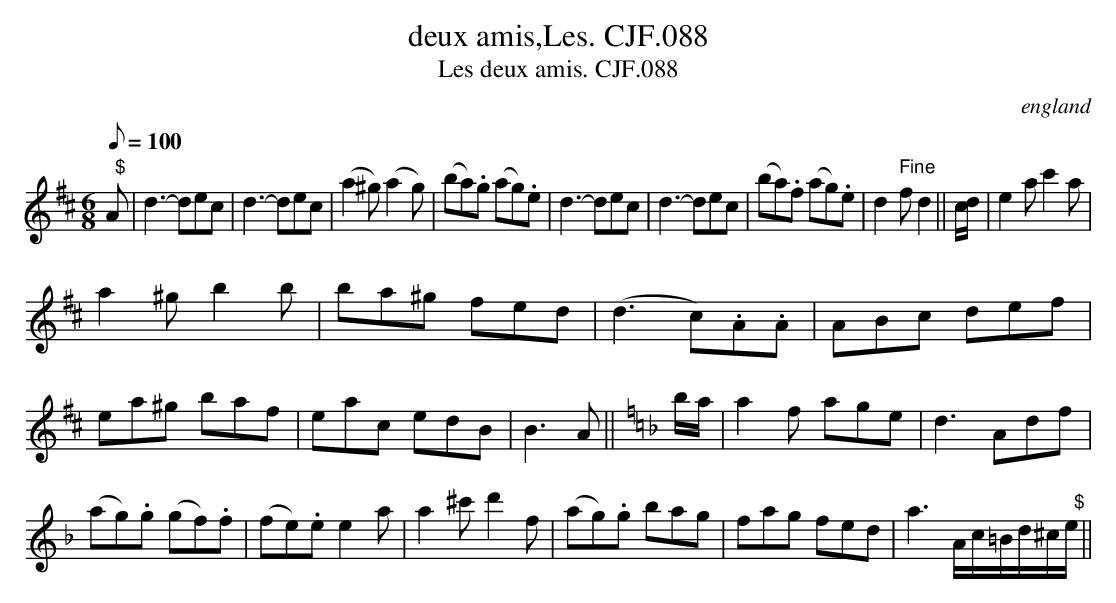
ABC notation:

X:1
T:deux amis,Les. CJF.088
T:Les deux amis. CJF.088
O:england
M:6/8
L:1/8
Q:100
K:D
"  $"A|d3-dec|d3-dec|(a2^g)(a2g)|(ba).g (ag).e|\
d3-dec|d3-dec|(ba).f (ag).e|d2" Fine"fd2h||c/d/|e2ac'2a|
a2^gb2b|ba^g fed|(d3c).A.A|ABc def|\
ea^g baf|eac edB|B3A||\
K:F
b/a/|a2f age|d3Adf|
(ag).g (gf).f|(fe).ee2a|a2^c'd'2f|(ag).g bag|\
fag fed|a3A/c/=B/d/^c/"  $"e/||
